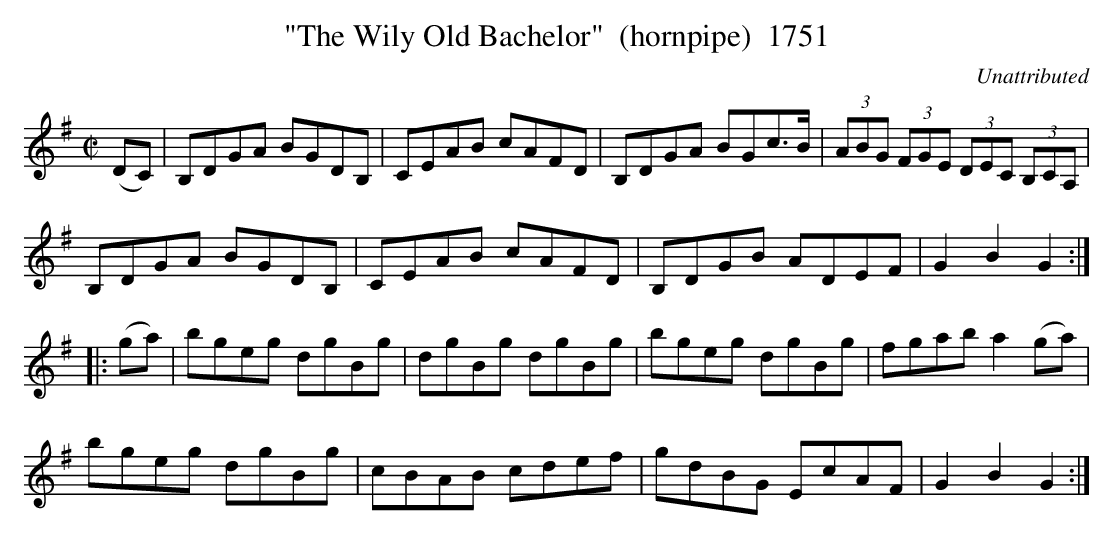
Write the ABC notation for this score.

X:1
T:"The Wily Old Bachelor"  (hornpipe)  1751
C:Unattributed
M:C|
L:1/8
K:G
(DC)|B,DGA BGDB,|CEAB cAFD|B,DGA BGc3/2B/2|(3ABG (3FGE (3DEC (3B,CA,|
B,DGA BGDB,|CEAB cAFD|B,DGB ADEF|G2B2G2:|
|:(ga)|bgeg dgBg|dgBg dgBg|bgeg dgBg|fgab a2(ga)|
bgeg dgBg|cBAB cdef|gdBG EcAF|G2B2G2:|
